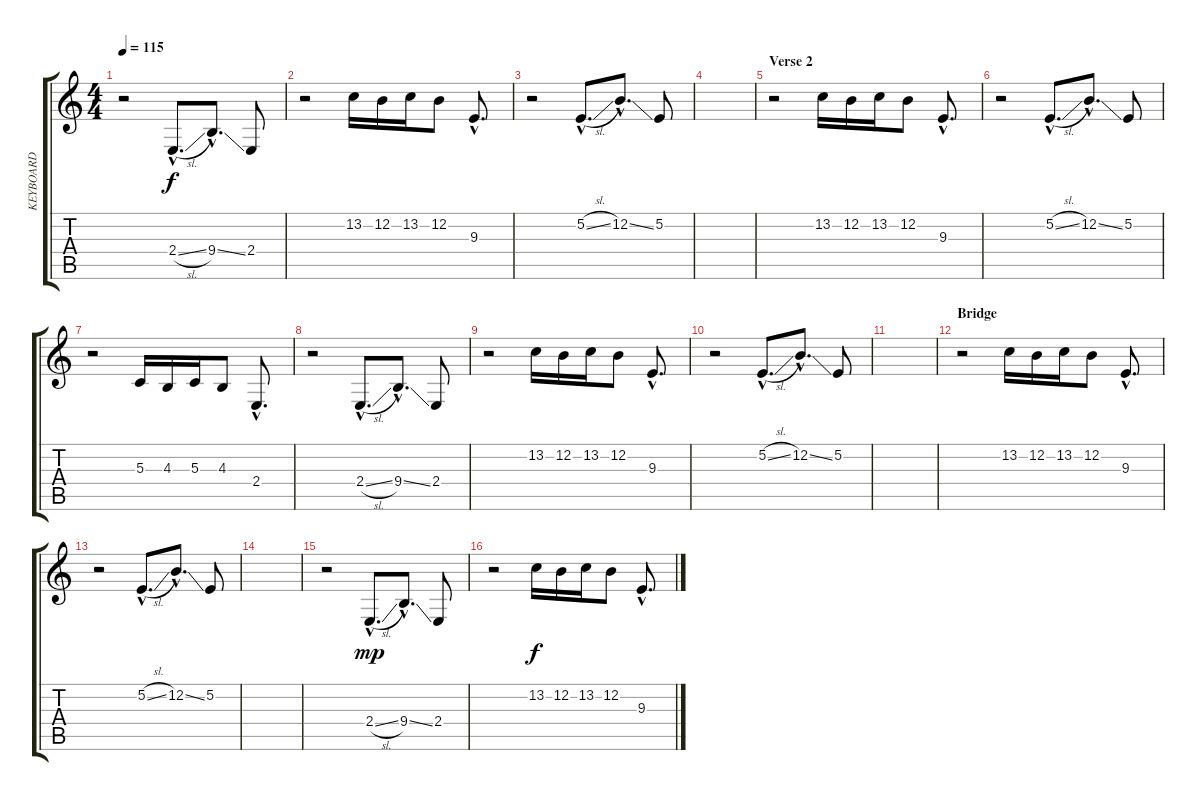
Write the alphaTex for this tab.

\track ("KEYBOARD" "KEYBOARD") {instrument lead1square}
\staff {score tabs}
\tuning (E4 B3 G3 D3 A2 E2) {hide}
\ts (4 4)
\tempo 115
\clef g2
\ks c
r.2{dy f} 2.4{sl hac}.8{d} 9.4{ss hac}.8{d} 2.4.8 |
r.2 13.2.16 12.2.16 13.2.16 12.2.8 9.3{hac}.8{d} |
r.2 5.2{sl hac}.8{d} 12.2{ss hac}.8{d} 5.2.8 |
|
\section ("" "Verse 2")
r.2 13.2.16 12.2.16 13.2.16 12.2.8 9.3{hac}.8{d} |
r.2 5.2{sl hac}.8{d} 12.2{ss hac}.8{d} 5.2.8 |
r.2 5.3.16 4.3.16 5.3.16 4.3.8 2.4{hac}.8{d} |
r.2 2.4{sl hac}.8{d} 9.4{ss hac}.8{d} 2.4.8 |
r.2 13.2.16 12.2.16 13.2.16 12.2.8 9.3{hac}.8{d} |
r.2 5.2{sl hac}.8{d} 12.2{ss hac}.8{d} 5.2.8 |
|
\section ("" "Bridge")
r.2 13.2.16 12.2.16 13.2.16 12.2.8 9.3{hac}.8{d} |
r.2 5.2{sl hac}.8{d} 12.2{ss hac}.8{d} 5.2.8 |
|
r.2 2.4{sl hac}.8{d dy mp} 9.4{ss hac}.8{d} 2.4.8 |
r.2 13.2.16{dy f} 12.2.16 13.2.16 12.2.8 9.3{hac}.8{d}
